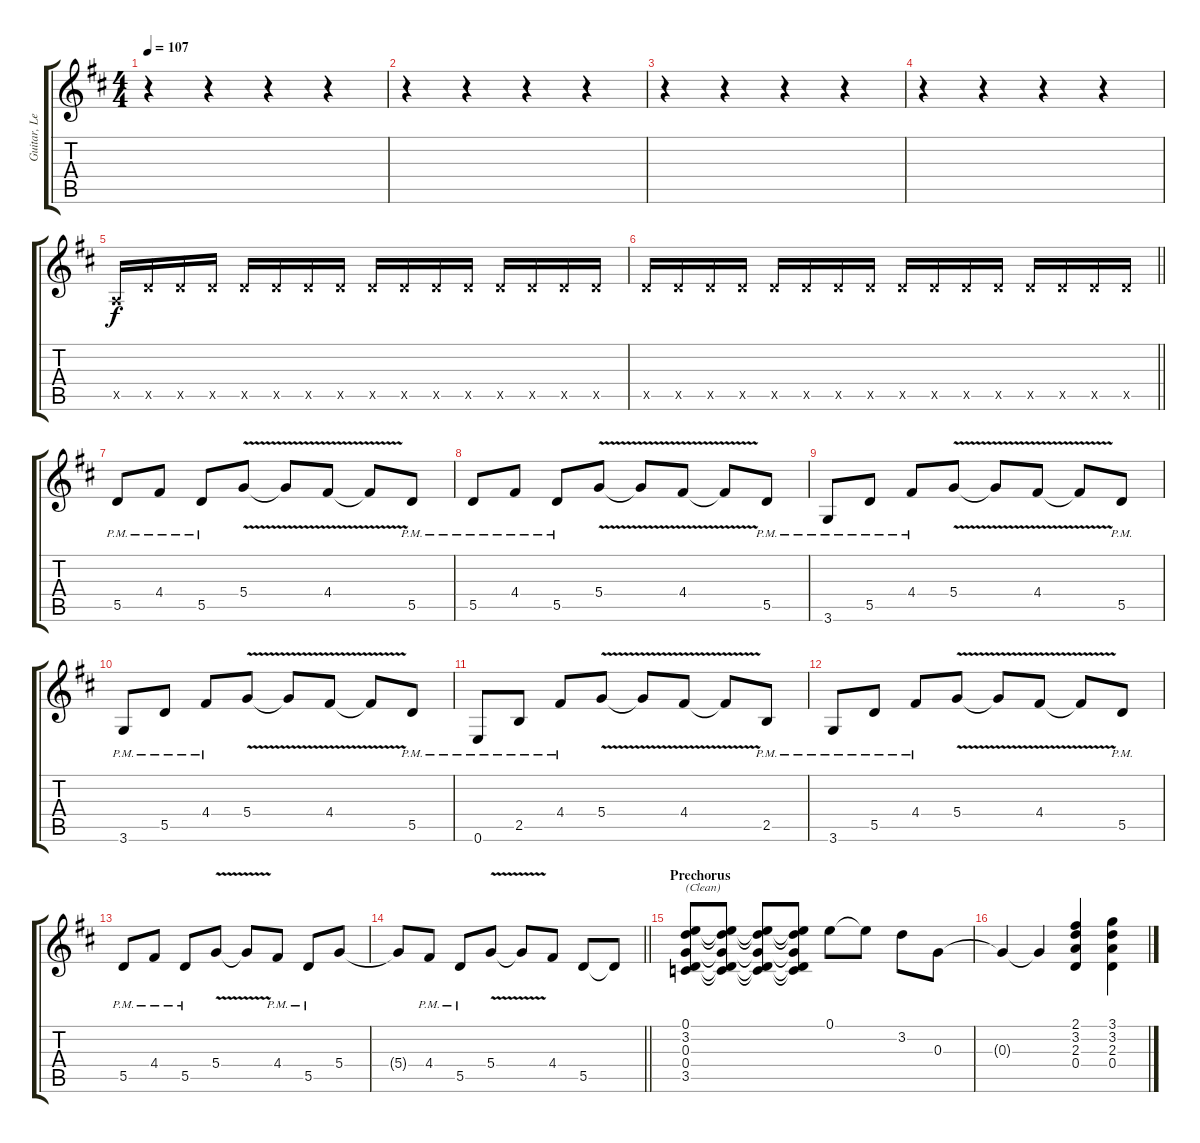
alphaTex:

\track ("Guitar, Lead" "Guitar, Le") {mute instrument distortionguitar}
\staff {score tabs}
\tuning (E4 B3 G3 D3 A2 E2) {hide}
\ts (4 4)
\tempo 107
\clef g2
\ks d
r.4{dy f} r.4 r.4 r.4 |
r.4 r.4 r.4 r.4 |
r.4 r.4 r.4 r.4 |
r.4 r.4 r.4 r.4{volume 0} |
0.5{x}.16{volume 16} 5.5{x}.16 5.5{x}.16 5.5{x}.16 5.5{x}.16 5.5{x}.16 5.5{x}.16 5.5{x}.16 5.5{x}.16 5.5{x}.16 5.5{x}.16 5.5{x}.16 5.5{x}.16 5.5{x}.16 5.5{x}.16 5.5{x}.16 |
\barLineRight lightlight
5.5{x}.16 5.5{x}.16 5.5{x}.16 5.5{x}.16 5.5{x}.16 5.5{x}.16 5.5{x}.16 5.5{x}.16 5.5{x}.16 5.5{x}.16 5.5{x}.16 5.5{x}.16 5.5{x}.16 5.5{x}.16 5.5{x}.16 5.5{x}.16 |
5.5{pm}.8 4.4{pm}.8 5.5{pm}.8 5.4{v}.8 5.4{t}.8 4.4{v}.8 4.4{t}.8 5.5{pm}.8 |
5.5{pm}.8 4.4{pm}.8 5.5{pm}.8 5.4{v}.8 5.4{t}.8 4.4{v}.8 4.4{t}.8 5.5{pm}.8 |
3.6{pm}.8 5.5{pm}.8 4.4{pm}.8 5.4{v}.8 5.4{t}.8 4.4{v}.8 4.4{t}.8 5.5{pm}.8 |
3.6{pm}.8 5.5{pm}.8 4.4{pm}.8 5.4{v}.8 5.4{t}.8 4.4{v}.8 4.4{t}.8 5.5{pm}.8 |
0.6{pm}.8 2.5{pm}.8 4.4{pm}.8 5.4{v}.8 5.4{t}.8 4.4{v}.8 4.4{t}.8 2.5{pm}.8 |
3.6{pm}.8 5.5{pm}.8 4.4{pm}.8 5.4{v}.8 5.4{t}.8 4.4{v}.8 4.4{t}.8 5.5{pm}.8 |
5.5{pm}.8 4.4{pm}.8 5.5{pm}.8 5.4{v}.8 5.4{t}.8 4.4{pm}.8 5.5{pm}.8 5.4.8 |
\barLineRight lightlight
5.4{t}.8 4.4{pm}.8 5.5{pm}.8 5.4{v}.8 5.4{t}.8 4.4.8 5.5.8 5.5{t}.8 |
\section ("" "Prechorus")
(0.1 3.2 0.3 0.4 3.5).8{txt "(Clean)" instrument electricguitarclean} (0.1{t} 3.2{t} 0.3{t} 0.4{t} 3.5{t}).8 (0.1{t} 3.2{t} 0.3{t} 0.4{t} 3.5{t}).8 (0.1{t} 3.2{t} 0.3{t} 0.4{t} 3.5{t}).8 0.1.8 0.1{t}.8 3.2.8 0.3.8 |
0.3{t}.4 0.3{t}.4 (2.1 3.2 2.3 0.4).4 (3.1 3.2 2.3 0.4).4
